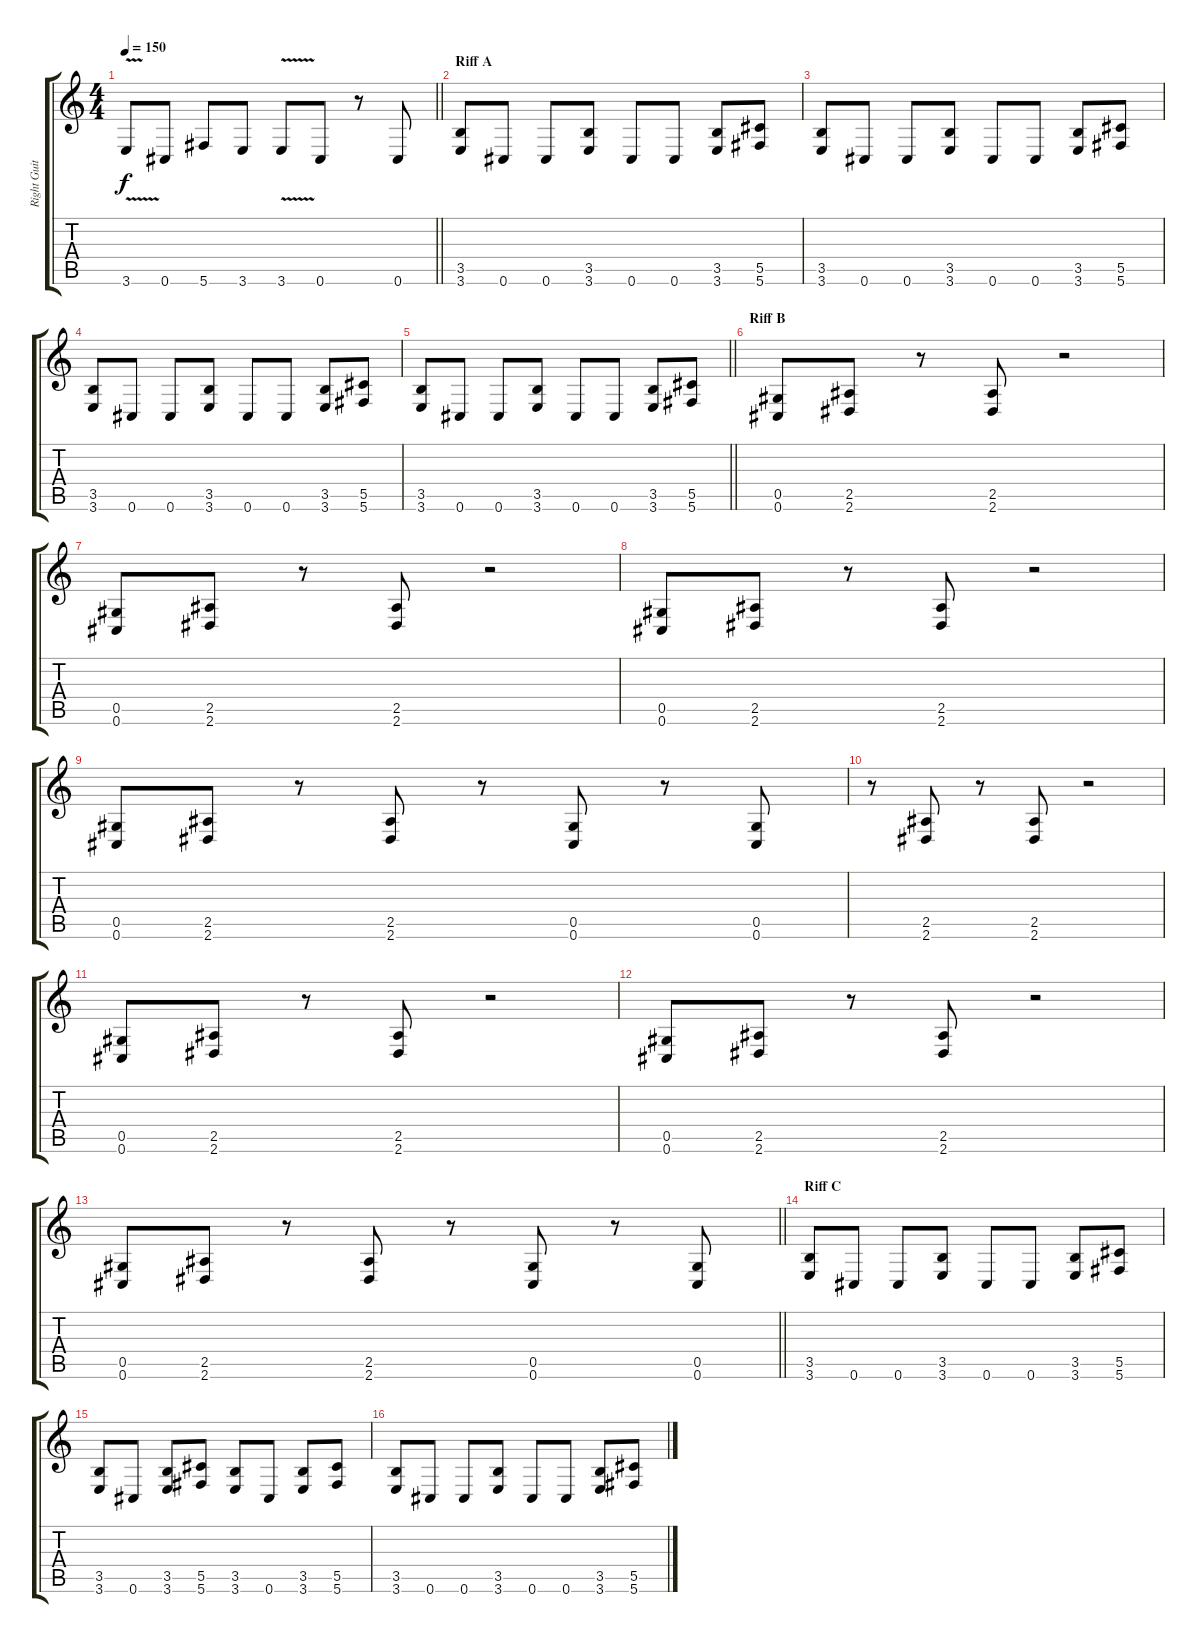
\track ("Right Guitar" "Right Guit") {instrument distortionguitar}
\staff {score tabs}
\tuning (Eb4 Bb3 Gb3 Db3 Ab2 Db2) {hide}
\ts (4 4)
\tempo 150
\clef g2
\barLineRight lightlight
\ks c
3.6{v}.8{dy f} 0.6.8 5.6.8 3.6.8 3.6{v}.8 0.6.8 r.8 0.6.8 |
\section ("" "Riff A")
(3.5 3.6).8 0.6.8 0.6.8 (3.5 3.6).8 0.6.8 0.6.8 (3.5 3.6).8 (5.5 5.6).8 |
(3.5 3.6).8 0.6.8 0.6.8 (3.5 3.6).8 0.6.8 0.6.8 (3.5 3.6).8 (5.5 5.6).8 |
(3.5 3.6).8 0.6.8 0.6.8 (3.5 3.6).8 0.6.8 0.6.8 (3.5 3.6).8 (5.5 5.6).8 |
\barLineRight lightlight
(3.5 3.6).8 0.6.8 0.6.8 (3.5 3.6).8 0.6.8 0.6.8 (3.5 3.6).8 (5.5 5.6).8 |
\section ("" "Riff B")
(0.5 0.6).8 (2.5 2.6).8 r.8 (2.5 2.6).8 r.2 |
(0.5 0.6).8 (2.5 2.6).8 r.8 (2.5 2.6).8 r.2 |
(0.5 0.6).8 (2.5 2.6).8 r.8 (2.5 2.6).8 r.2 |
(0.5 0.6).8 (2.5 2.6).8 r.8 (2.5 2.6).8 r.8 (0.5 0.6).8 r.8 (0.5 0.6).8 |
r.8 (2.5 2.6).8 r.8 (2.5 2.6).8 r.2 |
(0.5 0.6).8 (2.5 2.6).8 r.8 (2.5 2.6).8 r.2 |
(0.5 0.6).8 (2.5 2.6).8 r.8 (2.5 2.6).8 r.2 |
\barLineRight lightlight
(0.5 0.6).8 (2.5 2.6).8 r.8 (2.5 2.6).8 r.8 (0.5 0.6).8 r.8 (0.5 0.6).8 |
\section ("" "Riff C")
(3.5 3.6).8 0.6.8 0.6.8 (3.5 3.6).8 0.6.8 0.6.8 (3.5 3.6).8 (5.5 5.6).8 |
(3.5 3.6).8 0.6.8 (3.5 3.6).8 (5.5 5.6).8 (3.5 3.6).8 0.6.8 (3.5 3.6).8 (5.5 5.6).8 |
(3.5 3.6).8 0.6.8 0.6.8 (3.5 3.6).8 0.6.8 0.6.8 (3.5 3.6).8 (5.5 5.6).8
